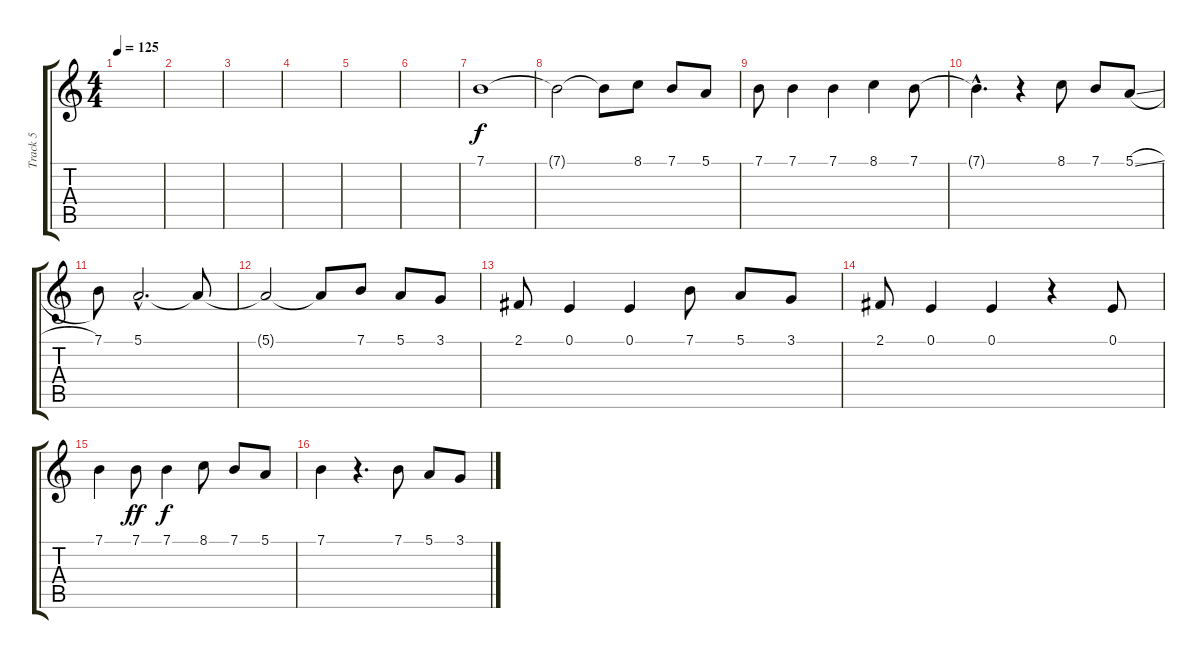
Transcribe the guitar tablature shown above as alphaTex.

\track ("Track 5" "Track 5") {instrument viola}
\staff {score tabs}
\tuning (E4 B3 G3 D3 A2 E2) {hide}
\ts (4 4)
\tempo 125
\clef g2
\ks c
|
|
|
|
|
|
7.1.1 |
7.1{t}.2 7.1{t}.8 8.1.8 7.1.8 5.1.8 |
7.1.8 7.1.4 7.1.4 8.1.4 7.1.8 |
7.1{hac t}.4{d} r.4 8.1.8 7.1.8 5.1{sl}.8 |
7.1.8 5.1{hac}.2{d} 5.1{t}.8 |
5.1{t}.2 5.1{t}.8 7.1.8 5.1.8 3.1.8 |
2.1.8 0.1.4 0.1.4 7.1.8 5.1.8 3.1.8 |
2.1.8 0.1.4 0.1.4 r.4 0.1.8 |
7.1.4 7.1.8{dy ff} 7.1.4{dy f} 8.1.8 7.1.8 5.1.8 |
7.1.4 r.4{d} 7.1.8 5.1.8 3.1.8
